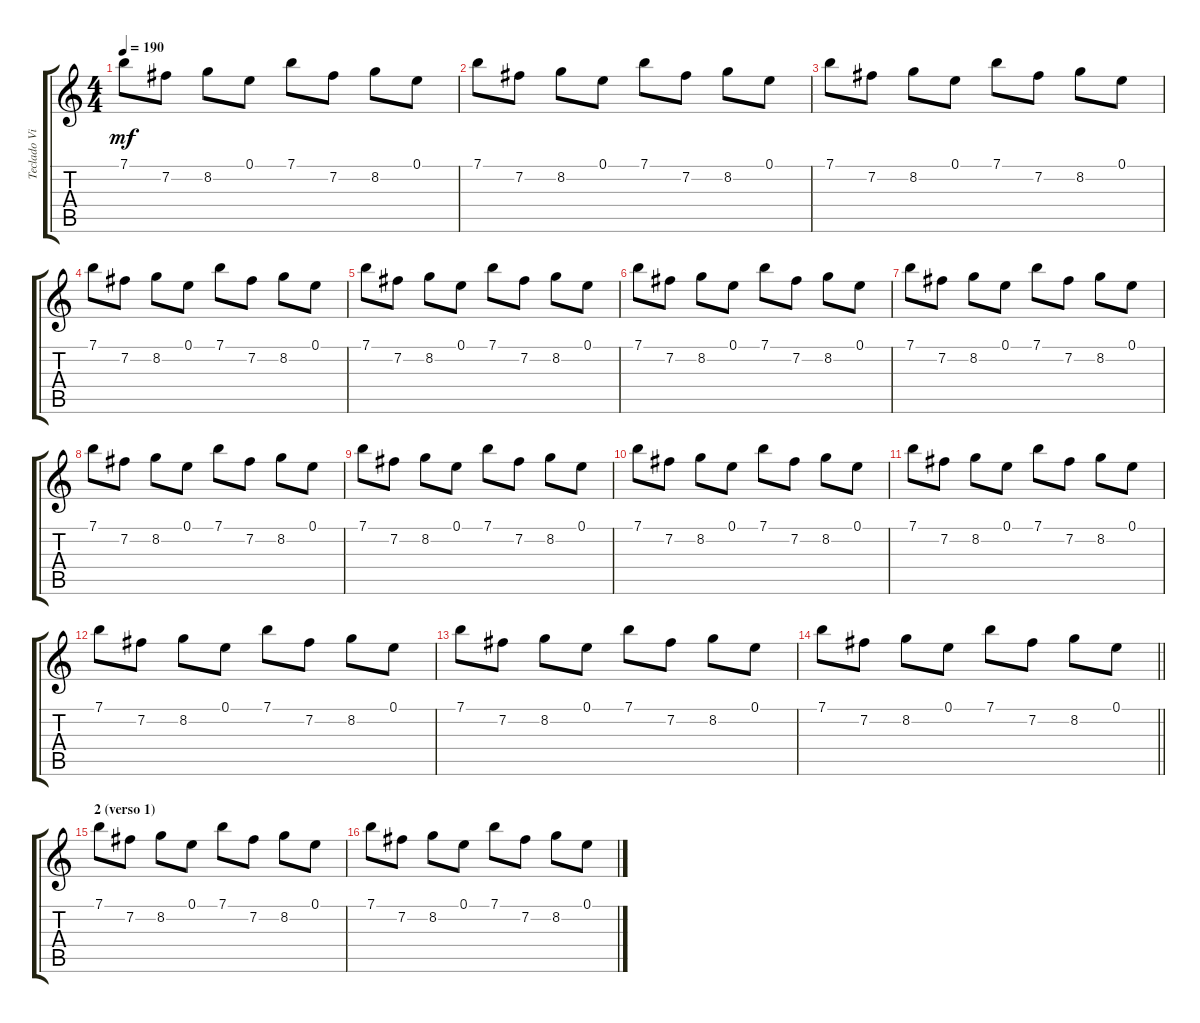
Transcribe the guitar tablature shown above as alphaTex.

\track ("Teclado Viejo(?)/Mandolina (FX)" "Teclado Vi") {instrument banjo}
\staff {score tabs}
\tuning (E4 B3 G3 D3 A2 E2) {hide}
\displaytranspose 12
\ts (4 4)
\tempo 190
\clef g2
\ks c
7.1.8{dy mf} 7.2.8 8.2.8 0.1.8 7.1.8 7.2.8 8.2.8 0.1.8 |
7.1.8 7.2.8 8.2.8 0.1.8 7.1.8 7.2.8 8.2.8 0.1.8 |
7.1.8 7.2.8 8.2.8 0.1.8 7.1.8 7.2.8 8.2.8 0.1.8 |
7.1.8 7.2.8 8.2.8 0.1.8 7.1.8 7.2.8 8.2.8 0.1.8 |
7.1.8 7.2.8 8.2.8 0.1.8 7.1.8 7.2.8 8.2.8 0.1.8 |
7.1.8 7.2.8 8.2.8 0.1.8 7.1.8 7.2.8 8.2.8 0.1.8 |
7.1.8 7.2.8 8.2.8 0.1.8 7.1.8 7.2.8 8.2.8 0.1.8 |
7.1.8 7.2.8 8.2.8 0.1.8 7.1.8 7.2.8 8.2.8 0.1.8 |
7.1.8 7.2.8 8.2.8 0.1.8 7.1.8 7.2.8 8.2.8 0.1.8 |
7.1.8 7.2.8 8.2.8 0.1.8 7.1.8 7.2.8 8.2.8 0.1.8 |
7.1.8 7.2.8 8.2.8 0.1.8 7.1.8 7.2.8 8.2.8 0.1.8 |
7.1.8 7.2.8 8.2.8 0.1.8 7.1.8 7.2.8 8.2.8 0.1.8 |
7.1.8 7.2.8 8.2.8 0.1.8 7.1.8 7.2.8 8.2.8 0.1.8 |
\barLineRight lightlight
7.1.8 7.2.8 8.2.8 0.1.8 7.1.8 7.2.8 8.2.8 0.1.8 |
\section ("" "2 (verso 1)")
7.1.8 7.2.8 8.2.8 0.1.8 7.1.8 7.2.8 8.2.8 0.1.8 |
7.1.8 7.2.8 8.2.8 0.1.8 7.1.8 7.2.8 8.2.8 0.1.8
